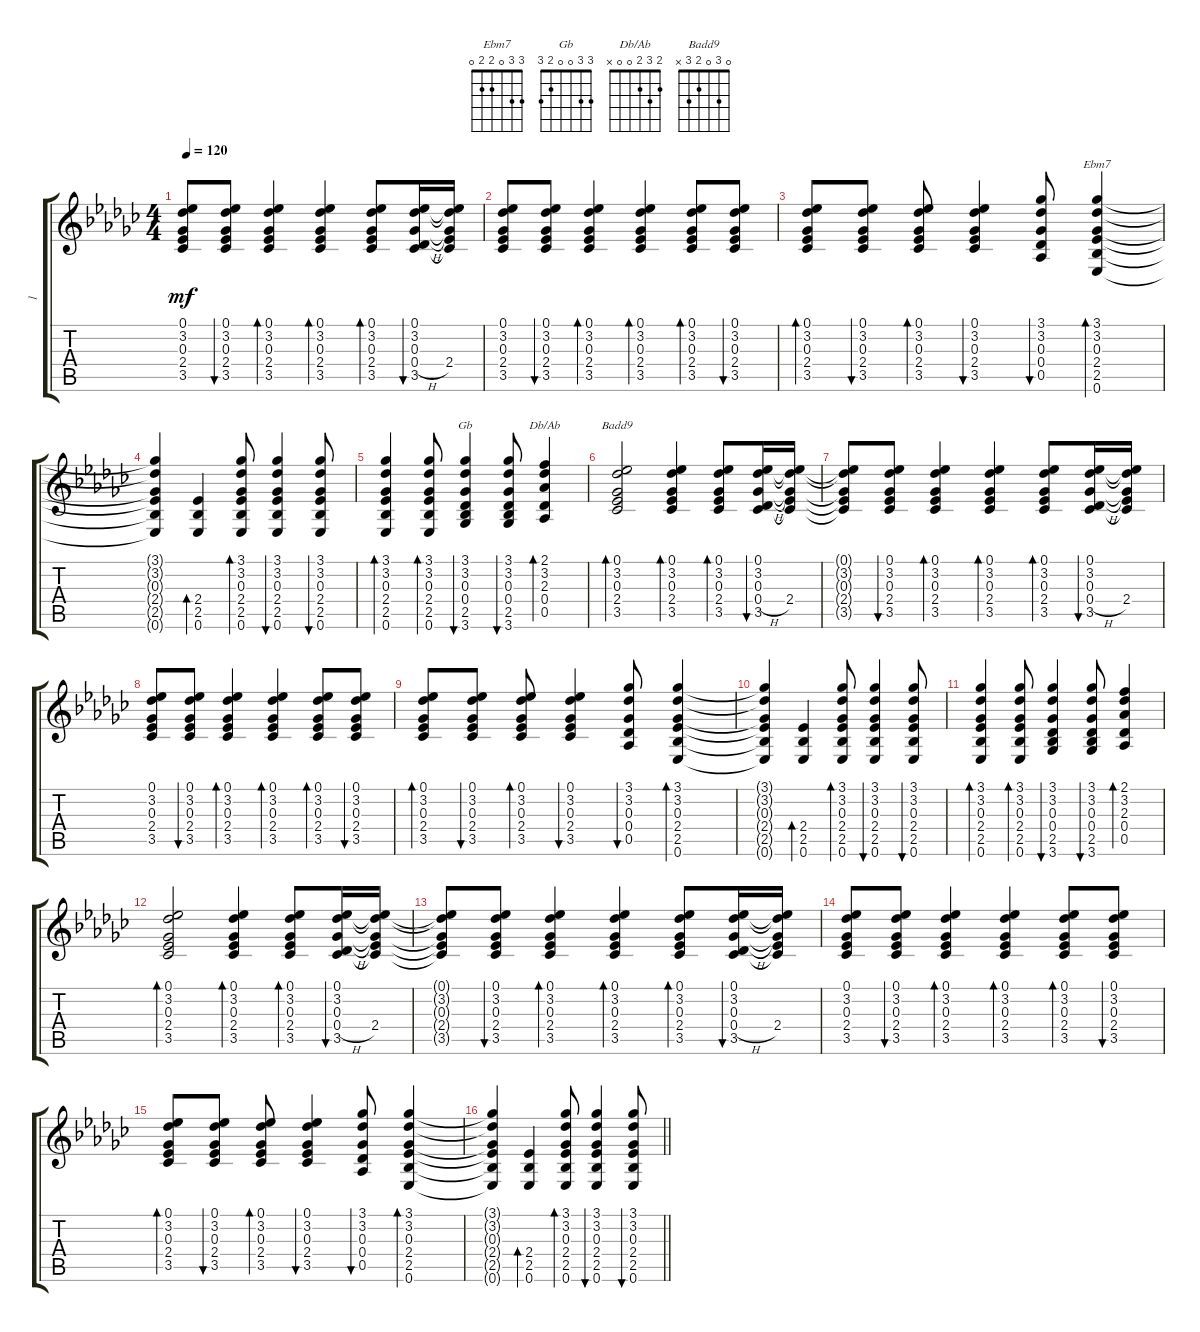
\track ("1" "1") {instrument acousticguitarsteel}
\staff {score tabs}
\tuning (Eb4 Bb3 Gb3 Db3 Ab2 Eb2) {hide}
\chord ("Ebm7" 3 3 0 2 2 0)
\chord ("Gb" 3 3 0 0 2 3)
\chord ("Db/Ab" 2 3 2 0 0 x)
\chord ("Badd9" 0 3 0 2 3 x)
\ts (4 4)
\tempo 120
\clef g2
\ks ebminor
(0.1{t} 3.2{t} 0.3{t} 2.4{t} 3.5{t}).8{dy mf} (0.1 3.2 0.3 2.4 3.5).8{bu 30} (0.1 3.2 0.3 2.4 3.5).4{bd 30} (0.1 3.2 0.3 2.4 3.5).4{bd 30} (0.1 3.2 0.3 2.4 3.5).8{bd 30} (0.1 3.2 0.3 0.4{h} 3.5).16{bu 30} (0.1{t} 3.2{t} 0.3{t} 2.4 3.5{t}).16 |
(0.1 3.2 0.3 2.4 3.5).8 (0.1 3.2 0.3 2.4 3.5).8{bu 30} (0.1 3.2 0.3 2.4 3.5).4{bd 30} (0.1 3.2 0.3 2.4 3.5).4{bd 30} (0.1 3.2 0.3 2.4 3.5).8{bd 30} (0.1 3.2 0.3 2.4 3.5).8{bu 30} |
(0.1 3.2 0.3 2.4 3.5).8{bd 30} (0.1 3.2 0.3 2.4 3.5).8{bu 30} (0.1 3.2 0.3 2.4 3.5).8{bd 30} (0.1 3.2 0.3 2.4 3.5).4{bu 30} (3.1 3.2 0.3 0.4 0.5).8{bu 30} (3.1 3.2 0.3 2.4 2.5 0.6).4{bd 30 ch "Ebm7"} |
(3.1{t} 3.2{t} 0.3{t} 2.4{t} 2.5{t} 0.6{t}).4 (2.4 2.5 0.6).4{bd 30} (3.1 3.2 0.3 2.4 2.5 0.6).8{bd 30} (3.1 3.2 0.3 2.4 2.5 0.6).4{bu 30} (3.1 3.2 0.3 2.4 2.5 0.6).8{bu 30} |
(3.1 3.2 0.3 2.4 2.5 0.6).4{bd 30} (3.1 3.2 0.3 2.4 2.5 0.6).8{bd 30} (3.1 3.2 0.3 0.4 2.5 3.6).4{bu 30 ch "Gb"} (3.1 3.2 0.3 0.4 2.5 3.6).8{bu 30} (2.1 3.2 2.3 0.4 0.5).4{bd 30 ch "Db/Ab"} |
(0.1 3.2 0.3 2.4 3.5).2{bd 30 ch "Badd9"} (0.1 3.2 0.3 2.4 3.5).4{bd 30} (0.1 3.2 0.3 2.4 3.5).8{bd 30} (0.1 3.2 0.3 0.4{h} 3.5).16{bu 30} (0.1{t} 3.2{t} 0.3{t} 2.4 3.5{t}).16 |
(0.1{t} 3.2{t} 0.3{t} 2.4{t} 3.5{t}).8 (0.1 3.2 0.3 2.4 3.5).8{bu 30} (0.1 3.2 0.3 2.4 3.5).4{bd 30} (0.1 3.2 0.3 2.4 3.5).4{bd 30} (0.1 3.2 0.3 2.4 3.5).8{bd 30} (0.1 3.2 0.3 0.4{h} 3.5).16{bu 30} (0.1{t} 3.2{t} 0.3{t} 2.4 3.5{t}).16 |
(0.1 3.2 0.3 2.4 3.5).8 (0.1 3.2 0.3 2.4 3.5).8{bu 30} (0.1 3.2 0.3 2.4 3.5).4{bd 30} (0.1 3.2 0.3 2.4 3.5).4{bd 30} (0.1 3.2 0.3 2.4 3.5).8{bd 30} (0.1 3.2 0.3 2.4 3.5).8{bu 30} |
(0.1 3.2 0.3 2.4 3.5).8{bd 30} (0.1 3.2 0.3 2.4 3.5).8{bu 30} (0.1 3.2 0.3 2.4 3.5).8{bd 30} (0.1 3.2 0.3 2.4 3.5).4{bu 30} (3.1 3.2 0.3 0.4 0.5).8{bu 30} (3.1 3.2 0.3 2.4 2.5 0.6).4{bd 30} |
(3.1{t} 3.2{t} 0.3{t} 2.4{t} 2.5{t} 0.6{t}).4 (2.4 2.5 0.6).4{bd 30} (3.1 3.2 0.3 2.4 2.5 0.6).8{bd 30} (3.1 3.2 0.3 2.4 2.5 0.6).4{bu 30} (3.1 3.2 0.3 2.4 2.5 0.6).8{bu 30} |
(3.1 3.2 0.3 2.4 2.5 0.6).4{bd 30} (3.1 3.2 0.3 2.4 2.5 0.6).8{bd 30} (3.1 3.2 0.3 0.4 2.5 3.6).4{bu 30} (3.1 3.2 0.3 0.4 2.5 3.6).8{bu 30} (2.1 3.2 2.3 0.4 0.5).4{bd 30} |
(0.1 3.2 0.3 2.4 3.5).2{bd 30} (0.1 3.2 0.3 2.4 3.5).4{bd 30} (0.1 3.2 0.3 2.4 3.5).8{bd 30} (0.1 3.2 0.3 0.4{h} 3.5).16{bu 30} (0.1{t} 3.2{t} 0.3{t} 2.4 3.5{t}).16 |
(0.1{t} 3.2{t} 0.3{t} 2.4{t} 3.5{t}).8 (0.1 3.2 0.3 2.4 3.5).8{bu 30} (0.1 3.2 0.3 2.4 3.5).4{bd 30} (0.1 3.2 0.3 2.4 3.5).4{bd 30} (0.1 3.2 0.3 2.4 3.5).8{bd 30} (0.1 3.2 0.3 0.4{h} 3.5).16{bu 30} (0.1{t} 3.2{t} 0.3{t} 2.4 3.5{t}).16 |
(0.1 3.2 0.3 2.4 3.5).8 (0.1 3.2 0.3 2.4 3.5).8{bu 30} (0.1 3.2 0.3 2.4 3.5).4{bd 30} (0.1 3.2 0.3 2.4 3.5).4{bd 30} (0.1 3.2 0.3 2.4 3.5).8{bd 30} (0.1 3.2 0.3 2.4 3.5).8{bu 30} |
(0.1 3.2 0.3 2.4 3.5).8{bd 30} (0.1 3.2 0.3 2.4 3.5).8{bu 30} (0.1 3.2 0.3 2.4 3.5).8{bd 30} (0.1 3.2 0.3 2.4 3.5).4{bu 30} (3.1 3.2 0.3 0.4 0.5).8{bu 30} (3.1 3.2 0.3 2.4 2.5 0.6).4{bd 30} |
\barLineRight lightlight
(3.1{t} 3.2{t} 0.3{t} 2.4{t} 2.5{t} 0.6{t}).4 (2.4 2.5 0.6).4{bd 30} (3.1 3.2 0.3 2.4 2.5 0.6).8{bd 30} (3.1 3.2 0.3 2.4 2.5 0.6).4{bu 30} (3.1 3.2 0.3 2.4 2.5 0.6).8{bu 30}
